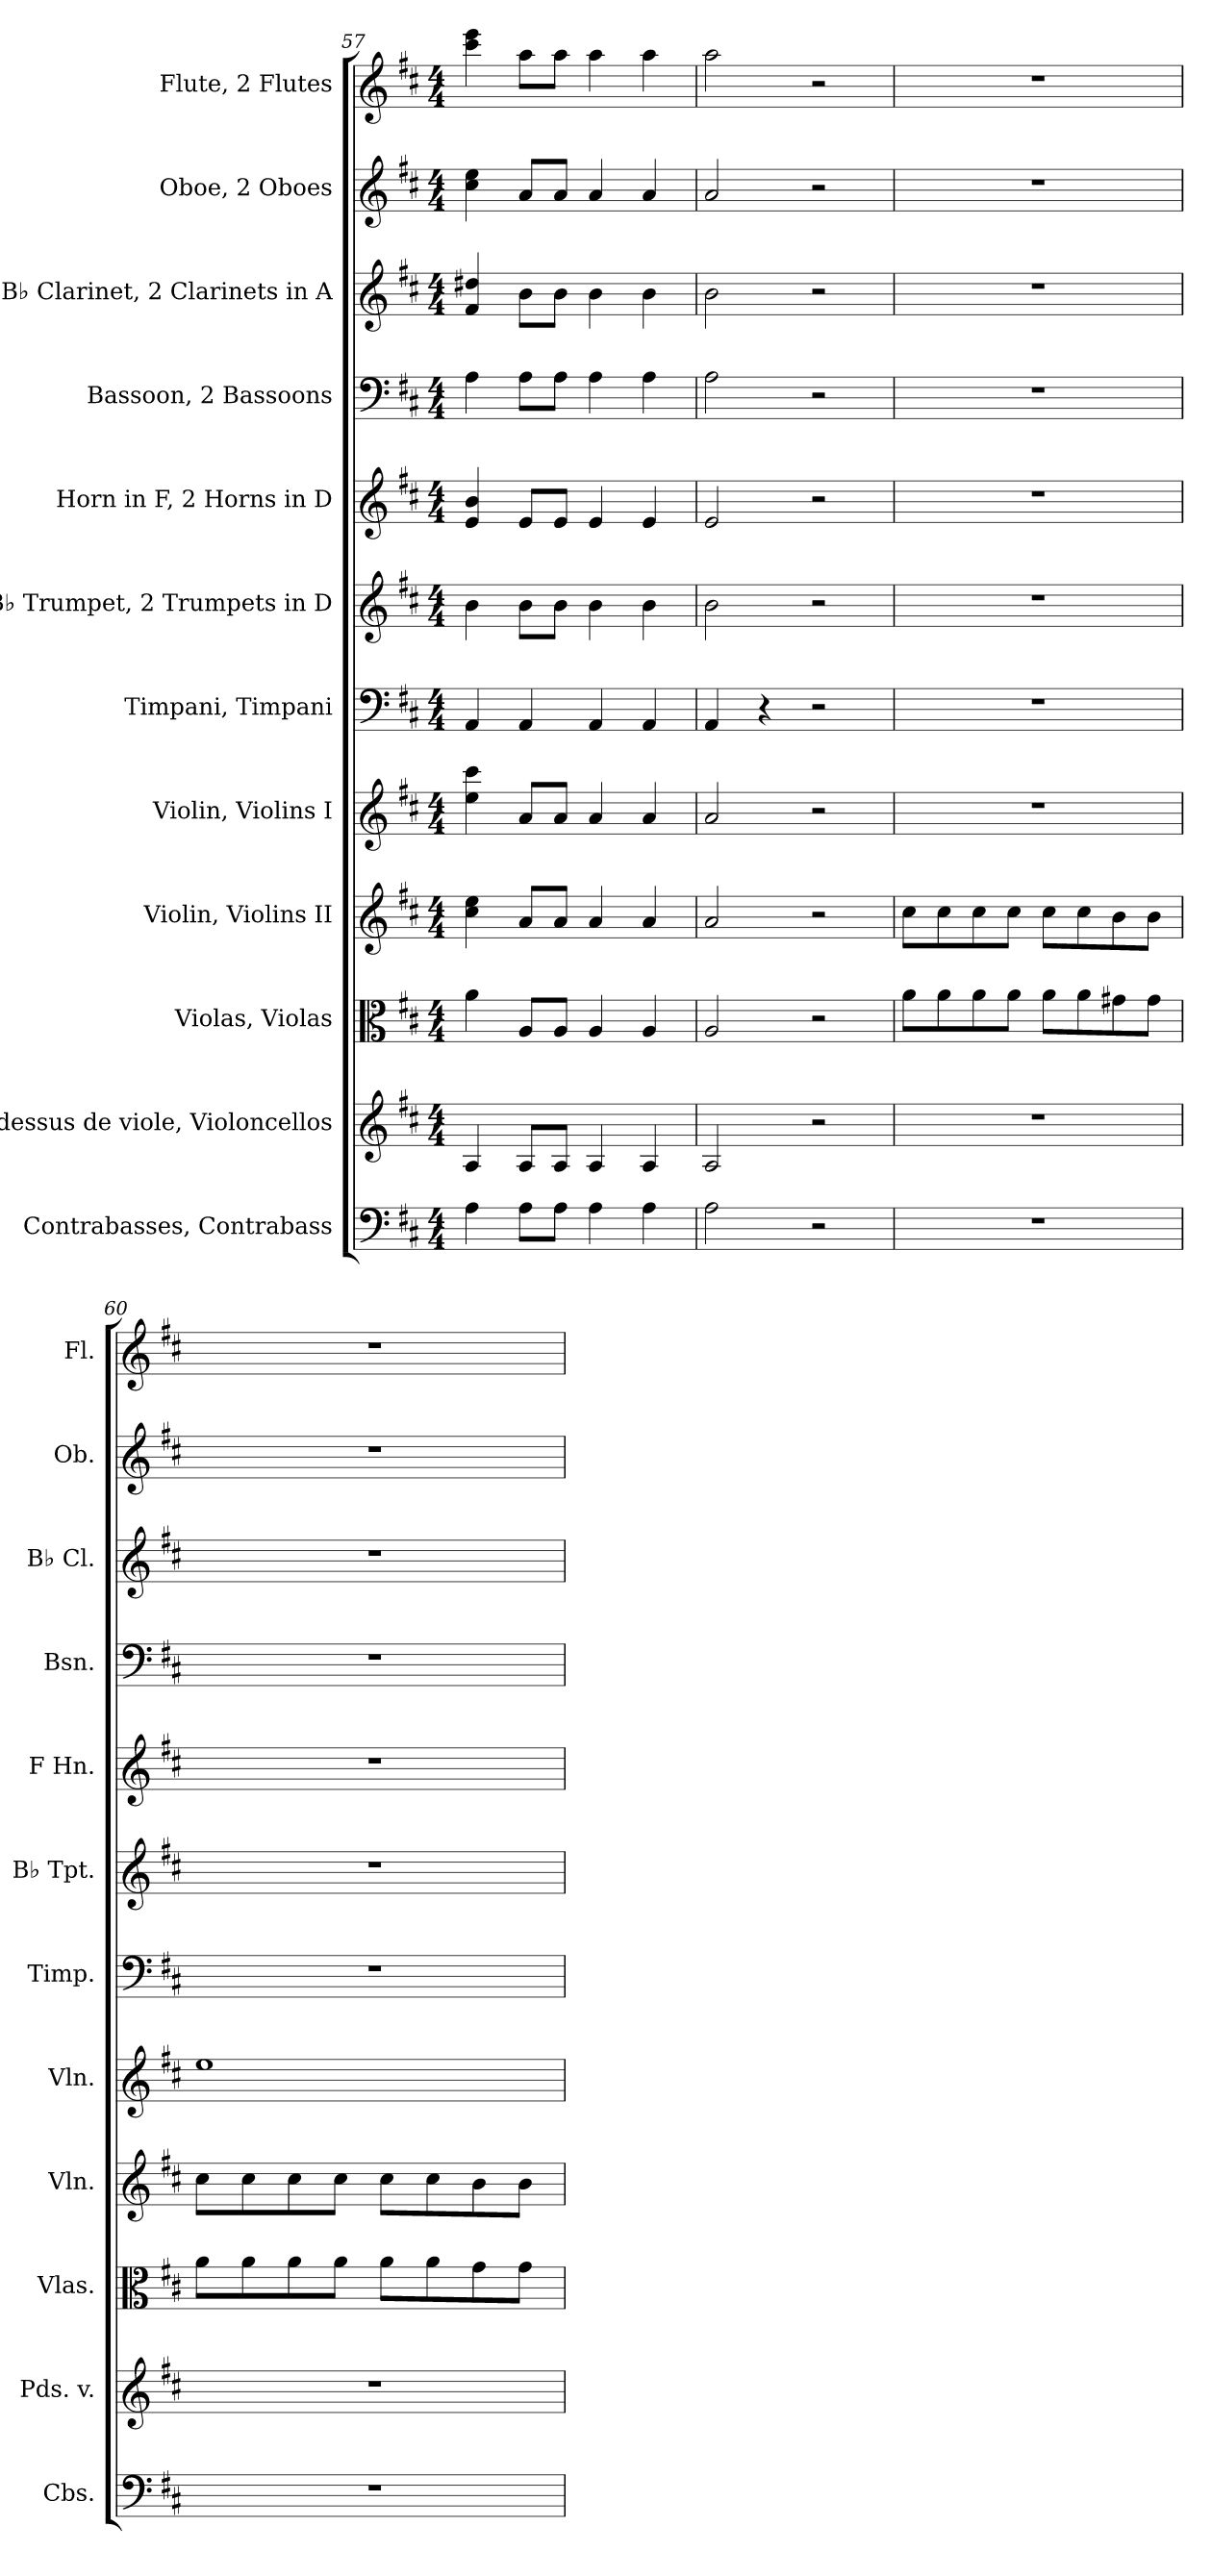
**kern	**kern	**kern	**kern	**kern	**kern	**kern	**kern	**kern	**kern	**kern	**kern
*part12	*part11	*part10	*part9	*part8	*part7	*part6	*part5	*part4	*part3	*part2	*part1
*staff12	*staff11	*staff10	*staff9	*staff8	*staff7	*staff6	*staff5	*staff4	*staff3	*staff2	*staff1
*I"Contrabasses, Contrabass	*I"Pardessus de viole, Violoncellos	*I"Violas, Violas	*I"Violin, Violins II	*I"Violin, Violins I	*I"Timpani, Timpani	*I"B♭ Trumpet, 2 Trumpets in D	*I"Horn in F, 2 Horns in D	*I"Bassoon, 2 Bassoons	*I"B♭ Clarinet, 2 Clarinets in A	*I"Oboe, 2 Oboes	*I"Flute, 2 Flutes
*I'Cbs.	*I'Pds. v.	*I'Vlas.	*I'Vln.	*I'Vln.	*I'Timp.	*I'B♭ Tpt.	*I'F Hn.	*I'Bsn.	*I'B♭ Cl.	*I'Ob.	*I'Fl.
!!LO:PB:g=z
*clefF4	*clefG2	*clefC3	*clefG2	*clefG2	*clefF4	*clefG2	*clefG2	*clefF4	*clefG2	*clefG2	*clefG2
*ITrd7c12	*	*	*	*	*	*ITrd1c2	*ITrd4c7	*	*ITrd1c2	*	*
*k[f#c#]	*k[f#c#]	*k[f#c#]	*k[f#c#]	*k[f#c#]	*k[f#c#]	*k[]	*k[f#]	*k[f#c#]	*k[]	*k[f#c#]	*k[f#c#]
*M4/4	*M4/4	*M4/4	*M4/4	*M4/4	*M4/4	*M4/4	*M4/4	*M4/4	*M4/4	*M4/4	*M4/4
=57	=57	=57	=57	=57	=57	=57	=57	=57	=57	=57	=57
4AA\	4A/	4a\	4cc#\ 4ee\	4ee\ 4ccc#\	4AA/	4a\	4A/ 4e/	4A\	4e/ 4cc#X/	4cc#\ 4ee\	4ccc#\ 4eee\
8AA\L	8A/L	8A/L	8a/L	8a/L	4AA/	8a\L	8A/L	8A\L	8a\L	8a/L	8aa\L
8AA\J	8A/J	8A/J	8a/J	8a/J	.	8a\J	8A/J	8A\J	8a\J	8a/J	8aa\J
4AA\	4A/	4A/	4a/	4a/	4AA/	4a\	4A/	4A\	4a\	4a/	4aa\
4AA\	4A/	4A/	4a/	4a/	4AA/	4a\	4A/	4A\	4a\	4a/	4aa\
=58	=58	=58	=58	=58	=58	=58	=58	=58	=58	=58	=58
2AA\	2A/	2A/	2a/	2a/	4AA/	2a\	2A/	2A\	2a\	2a/	2aa\
.	.	.	.	.	4r	.	.	.	.	.	.
2r	2r	2r	2r	2r	2r	2r	2r	2r	2r	2r	2r
=59	=59	=59	=59	=59	=59	=59	=59	=59	=59	=59	=59
1r	1r	8a\L	8cc#\L	1r	1r	1r	1r	1r	1r	1r	1r
.	.	8a\	8cc#\	.	.	.	.	.	.	.	.
.	.	8a\	8cc#\	.	.	.	.	.	.	.	.
.	.	8a\J	8cc#\J	.	.	.	.	.	.	.	.
.	.	8a\L	8cc#\L	.	.	.	.	.	.	.	.
.	.	8a\	8cc#\	.	.	.	.	.	.	.	.
.	.	8g#X\	8b\	.	.	.	.	.	.	.	.
.	.	8g#\J	8b\J	.	.	.	.	.	.	.	.
=60	=60	=60	=60	=60	=60	=60	=60	=60	=60	=60	=60
1r	1r	8a\L	8cc#\L	1ee	1r	1r	1r	1r	1r	1r	1r
.	.	8a\	8cc#\	.	.	.	.	.	.	.	.
.	.	8a\	8cc#\	.	.	.	.	.	.	.	.
.	.	8a\J	8cc#\J	.	.	.	.	.	.	.	.
.	.	8a\L	8cc#\L	.	.	.	.	.	.	.	.
.	.	8a\	8cc#\	.	.	.	.	.	.	.	.
.	.	8g\	8b\	.	.	.	.	.	.	.	.
.	.	8g\J	8b\J	.	.	.	.	.	.	.	.
=	=	=	=	=	=	=	=	=	=	=	=
*-	*-	*-	*-	*-	*-	*-	*-	*-	*-	*-	*-
